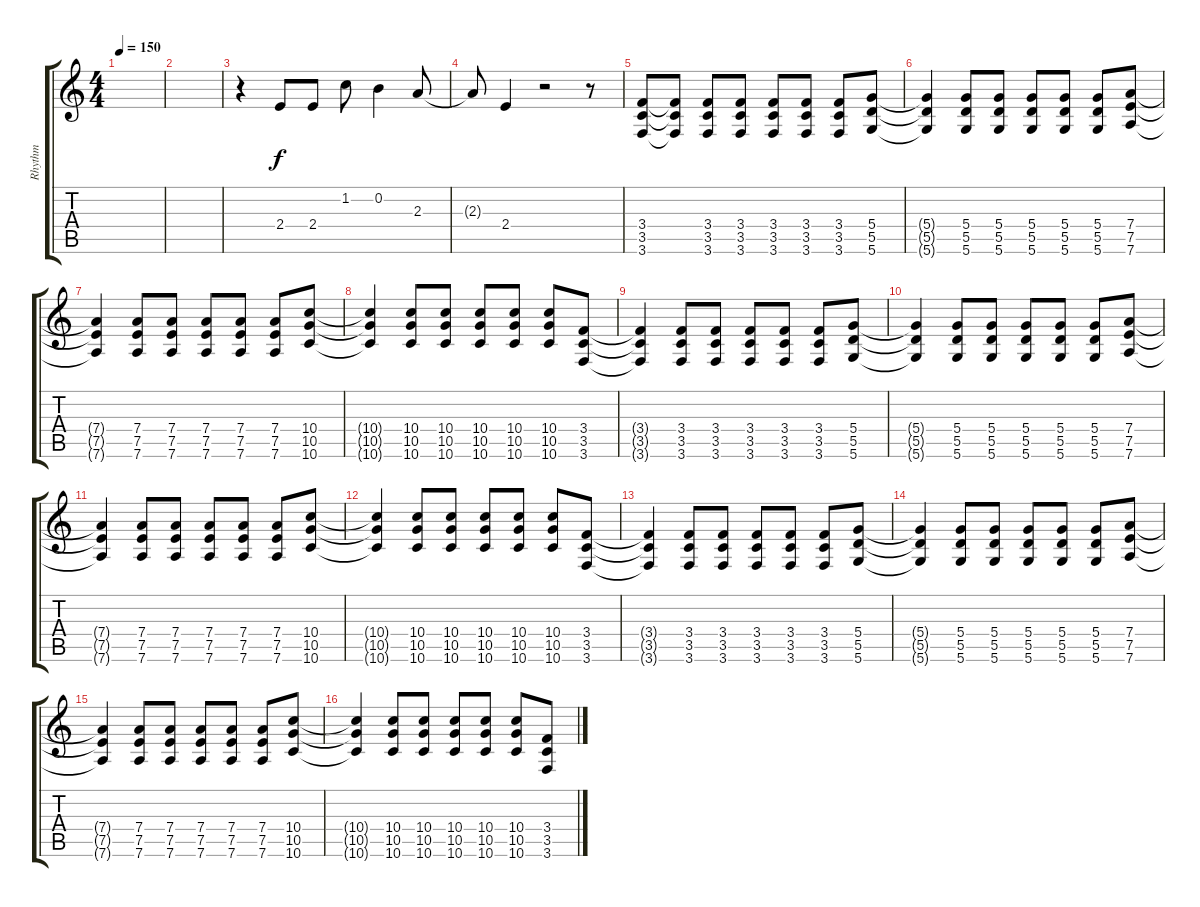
\track ("Rhythm" "Rhythm") {instrument distortionguitar}
\staff {score tabs}
\tuning (E4 B3 G3 D3 A2 D2) {hide}
\ts (4 4)
\tempo 150
\clef g2
\ks c
|
|
r.4 2.4.8 2.4.8 1.2.8 0.2.4 2.3.8 |
2.3{t}.8 2.4.4 r.2{instrument distortionguitar} r.8 |
(3.4 3.5 3.6).8 (3.4{t} 3.5{t} 3.6{t}).8 (3.4 3.5 3.6).8 (3.4 3.5 3.6).8 (3.4 3.5 3.6).8 (3.4 3.5 3.6).8 (3.4 3.5 3.6).8 (5.4 5.5 5.6).8 |
(5.4{t} 5.5{t} 5.6{t}).4 (5.4 5.5 5.6).8 (5.4 5.5 5.6).8 (5.4 5.5 5.6).8 (5.4 5.5 5.6).8 (5.4 5.5 5.6).8 (7.4 7.5 7.6).8 |
(7.4{t} 7.5{t} 7.6{t}).4 (7.4 7.5 7.6).8 (7.4 7.5 7.6).8 (7.4 7.5 7.6).8 (7.4 7.5 7.6).8 (7.4 7.5 7.6).8 (10.4 10.5 10.6).8 |
(10.4{t} 10.5{t} 10.6{t}).4 (10.4 10.5 10.6).8 (10.4 10.5 10.6).8 (10.4 10.5 10.6).8 (10.4 10.5 10.6).8 (10.4 10.5 10.6).8 (3.4 3.5 3.6).8 |
(3.4{t} 3.5{t} 3.6{t}).4 (3.4 3.5 3.6).8 (3.4 3.5 3.6).8 (3.4 3.5 3.6).8 (3.4 3.5 3.6).8 (3.4 3.5 3.6).8 (5.4 5.5 5.6).8 |
(5.4{t} 5.5{t} 5.6{t}).4 (5.4 5.5 5.6).8 (5.4 5.5 5.6).8 (5.4 5.5 5.6).8 (5.4 5.5 5.6).8 (5.4 5.5 5.6).8 (7.4 7.5 7.6).8 |
(7.4{t} 7.5{t} 7.6{t}).4 (7.4 7.5 7.6).8 (7.4 7.5 7.6).8 (7.4 7.5 7.6).8 (7.4 7.5 7.6).8 (7.4 7.5 7.6).8 (10.4 10.5 10.6).8 |
(10.4{t} 10.5{t} 10.6{t}).4 (10.4 10.5 10.6).8 (10.4 10.5 10.6).8 (10.4 10.5 10.6).8 (10.4 10.5 10.6).8 (10.4 10.5 10.6).8 (3.4 3.5 3.6).8 |
(3.4{t} 3.5{t} 3.6{t}).4 (3.4 3.5 3.6).8 (3.4 3.5 3.6).8 (3.4 3.5 3.6).8 (3.4 3.5 3.6).8 (3.4 3.5 3.6).8 (5.4 5.5 5.6).8 |
(5.4{t} 5.5{t} 5.6{t}).4 (5.4 5.5 5.6).8 (5.4 5.5 5.6).8 (5.4 5.5 5.6).8 (5.4 5.5 5.6).8 (5.4 5.5 5.6).8 (7.4 7.5 7.6).8 |
(7.4{t} 7.5{t} 7.6{t}).4 (7.4 7.5 7.6).8 (7.4 7.5 7.6).8 (7.4 7.5 7.6).8 (7.4 7.5 7.6).8 (7.4 7.5 7.6).8 (10.4 10.5 10.6).8 |
(10.4{t} 10.5{t} 10.6{t}).4 (10.4 10.5 10.6).8 (10.4 10.5 10.6).8 (10.4 10.5 10.6).8 (10.4 10.5 10.6).8 (10.4 10.5 10.6).8 (3.4 3.5 3.6).8
